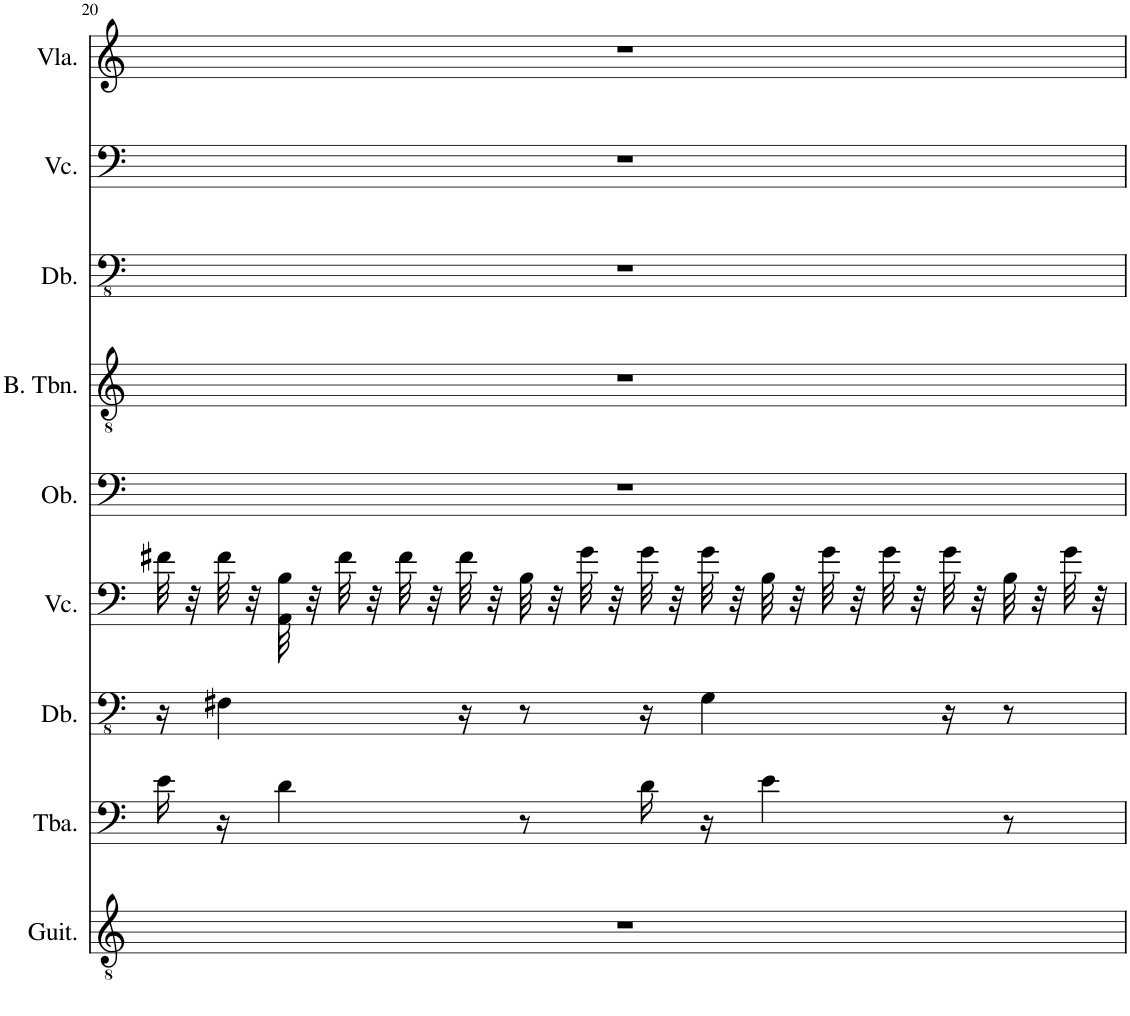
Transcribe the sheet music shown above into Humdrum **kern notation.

**kern	**kern	**kern	**kern	**kern	**kern	**kern	**kern	**kern
*part9	*part8	*part7	*part6	*part5	*part4	*part3	*part2	*part1
*staff9	*staff8	*staff7	*staff6	*staff5	*staff4	*staff3	*staff2	*staff1
*I"Classical Guitar	*I"Tuba	*I"Double Bass	*I"Violoncello	*I"Oboe	*I"Bass Trombone	*I"Double Bass	*I"Violoncello	*I"Viola
*I'Guit.	*I'Tba.	*I'Db.	*I'Vc.	*I'Ob.	*I'B. Tbn.	*I'Db.	*I'Vc.	*I'Vla.
!!LO:PB:g=z
*clefGv2	*clefF4	*clefFv4	*clefF4	*clefF4	*clefGv2	*clefFv4	*clefF4	*clefG2
*	*	*Trd7c12	*	*Trd-14c-24	*	*Trd7c12	*	*
*k[]	*k[]	*k[]	*k[]	*k[]	*k[]	*k[]	*k[]	*k[]
*M4/4	*M4/4	*M4/4	*M4/4	*M4/4	*M4/4	*M4/4	*M4/4	*M4/4
=20	=20	=20	=20	=20	=20	=20	=20	=20
1r	16e\	16r	32f#X\	1r	1r	1r	1r	1r
.	.	.	32r	.	.	.	.	.
.	16r	4FF#X\	32f#\	.	.	.	.	.
.	.	.	32r	.	.	.	.	.
.	4d\	.	32AA\ 32B\	.	.	.	.	.
.	.	.	32r	.	.	.	.	.
.	.	.	32f#\	.	.	.	.	.
.	.	.	32r	.	.	.	.	.
.	.	.	32f#\	.	.	.	.	.
.	.	.	32r	.	.	.	.	.
.	.	16r	32f#\	.	.	.	.	.
.	.	.	32r	.	.	.	.	.
.	8r	8r	32B\	.	.	.	.	.
.	.	.	32r	.	.	.	.	.
.	.	.	32g\	.	.	.	.	.
.	.	.	32r	.	.	.	.	.
.	16d\	16r	32g\	.	.	.	.	.
.	.	.	32r	.	.	.	.	.
.	16r	4GG\	32g\	.	.	.	.	.
.	.	.	32r	.	.	.	.	.
.	4e\	.	32B\	.	.	.	.	.
.	.	.	32r	.	.	.	.	.
.	.	.	32g\	.	.	.	.	.
.	.	.	32r	.	.	.	.	.
.	.	.	32g\	.	.	.	.	.
.	.	.	32r	.	.	.	.	.
.	.	16r	32g\	.	.	.	.	.
.	.	.	32r	.	.	.	.	.
.	8r	8r	32B\	.	.	.	.	.
.	.	.	32r	.	.	.	.	.
.	.	.	32g\	.	.	.	.	.
.	.	.	32r	.	.	.	.	.
=	=	=	=	=	=	=	=	=
*-	*-	*-	*-	*-	*-	*-	*-	*-
